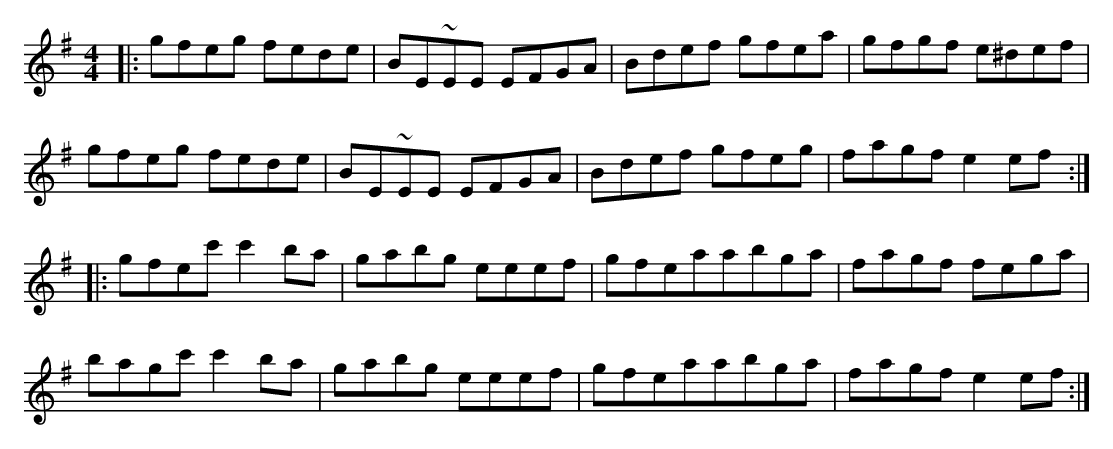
X:1
M:4/4
K:Emin
|:gfeg fede|BE~EE EFGA|Bdef gfea|gfgf e^def|
gfeg fede|BE~EE EFGA|Bdef gfeg|fagf e2 ef:|
|:gfec'c'2 ba|gabg eeef|gfeaabga|fagf fega|
bagc'c'2 ba|gabg eeef|gfeaabga|fagf e2 ef:|
